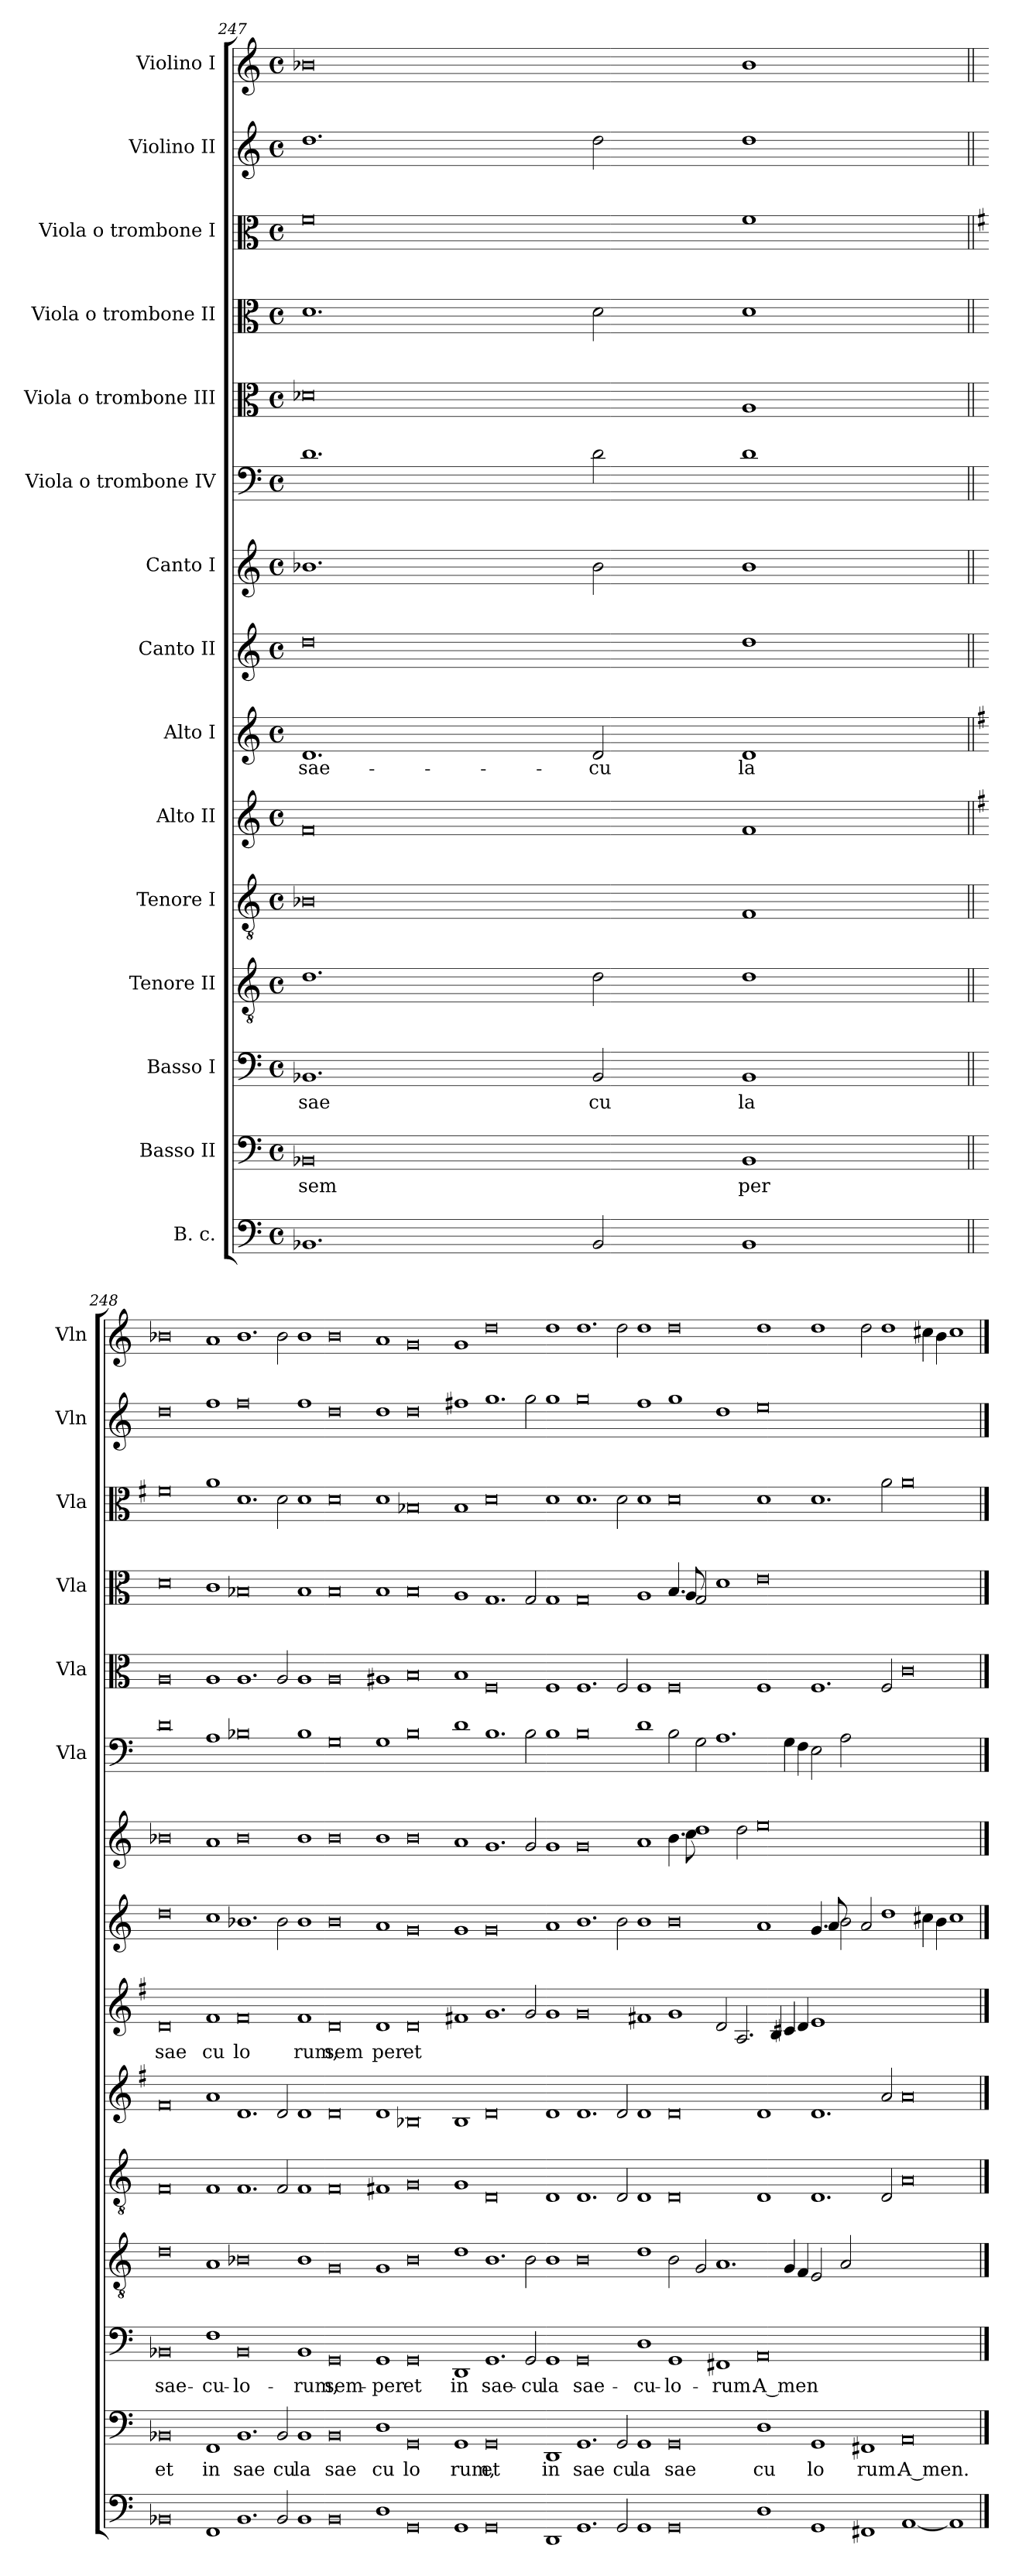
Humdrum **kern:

**kern	**kern	**text	**kern	**text	**kern	**kern	**kern	**kern	**text	**kern	**kern	**kern	**kern	**kern	**kern	**kern	**kern
*part15	*part14	*part14	*part13	*part13	*part12	*part11	*part10	*part9	*part9	*part8	*part7	*part6	*part5	*part4	*part3	*part2	*part1
*staff15	*staff14	*staff14	*staff13	*staff13	*staff12	*staff11	*staff10	*staff9	*staff9	*staff8	*staff7	*staff6	*staff5	*staff4	*staff3	*staff2	*staff1
*I"B. c.	*I"Basso II	*	*I"Basso I	*	*I"Tenore II	*I"Tenore I	*I"Alto II	*I"Alto I	*	*I"Canto II	*I"Canto I	*I"Viola o trombone IV	*I"Viola o trombone III	*I"Viola o trombone II	*I"Viola o trombone I	*I"Violino II	*I"Violino I
*	*	*	*	*	*	*	*	*	*	*	*	*I'Vla	*I'Vla	*I'Vla	*I'Vla	*I'Vln	*I'Vln
!!LO:PB:g=z
*clefF4	*clefF4	*	*clefF4	*	*clefGv2	*clefGv2	*clefG2	*clefG2	*	*clefG2	*clefG2	*clefF4	*clefC3	*clefC3	*clefC3	*clefG2	*clefG2
*k[]	*k[]	*	*k[]	*	*k[]	*k[]	*k[]	*k[]	*	*k[]	*k[]	*k[]	*k[]	*k[]	*k[]	*k[]	*k[]
*M4/4	*M4/4	*	*M4/4	*	*M4/4	*M4/4	*M4/4	*M4/4	*	*M4/4	*M4/4	*M4/4	*M4/4	*M4/4	*M4/4	*M4/4	*M4/4
*met(c)	*met(c)	*	*met(c)	*	*met(c)	*met(c)	*met(c)	*met(c)	*	*met(c)	*met(c)	*met(c)	*met(c)	*met(c)	*met(c)	*met(c)	*met(c)
=247	=247	=247	=247	=247	=247	=247	=247	=247	=247	=247	=247	=247	=247	=247	=247	=247	=247
!	!	!LO:LY:b	!	!LO:LY:b	!	!	!	!	!LO:LY:b	!	!	!	!	!	!	!	!
1.BB-X	0BB-X	sem	1.BB-X	sae	1.d	0B-X	0f	1.d	sae-	0dd	1.b-X	1.d	0d-X	1.d	0f	1.dd	0b-X
!	!	!	!	!LO:LY:b	!	!	!	!	!LO:LY:b	!	!	!	!	!	!	!	!
2BB-/	.	.	2BB-/	cu	2d\	.	.	2d/	-cu	.	2b-\	2d\	.	2d\	.	2dd\	.
!	!	!LO:LY:b	!	!LO:LY:b	!	!	!	!	!LO:LY:b	!	!	!	!	!	!	!	!
1BB-	1BB-	per	1BB-	la	1d	1F	1f	1d	la	1dd	1b-	1d	1A	1d	1f	1dd	1b-
!!LO:PB:g=z
=248||	=248||	=248||	=248||	=248||	=248||	=248||	=248||	=248||	=248||	=248||	=248||	=248||	=248||	=248||	=248||	=248||	=248||
*	*	*	*	*	*	*	*k[f#]	*k[f#]	*	*	*	*	*	*	*k[f#]	*	*
*	*	*	*	*	*	*	*G:	*G:	*	*	*	*	*	*	*G:	*	*
!	!	!LO:LY:b	!	!LO:LY:b	!	!	!	!	!LO:LY:b	!	!	!	!	!	!	!	!
0BB-X	0BB-X	et	0BB-X	sae-	0d	0F	0f#	0d	sae	0dd	0b-X	0d	0A	0d	0f#	0dd	0b-X
!	!	!LO:LY:b	!	!LO:LY:b	!	!	!	!	!LO:LY:b	!	!	!	!	!	!	!	!
1FF	1FF	in	1F	-cu-	1A	1F	1a	1f#	cu	1cc	1a	1A	1A	1c	1a	1ff	1a
!	!	!LO:LY:b	!	!LO:LY:b	!	!	!	!	!LO:LY:b	!	!	!	!	!	!	!	!
1.BB-	1.BB-	sae	0BB-	-lo-	0B-X	1.F	1.d	0f#	lo	1.b-X	0b-	0B-X	1.A	0B-X	1.d	0ff	1.b-
!	!	!LO:LY:b	!	!	!	!	!	!	!	!	!	!	!	!	!	!	!
2BB-/	2BB-/	cu	.	.	.	2F/	2d/	.	.	2b-\	.	.	2A/	.	2d\	.	2b-\
!	!	!LO:LY:b	!	!LO:LY:b	!	!	!	!	!LO:LY:b	!	!	!	!	!	!	!	!
1BB-	1BB-	la	1BB-	-rum,	1B-	1F	1d	1f#	rum,	1b-	1b-	1B-	1A	1B-	1d	1ff	1b-
!	!	!LO:LY:b	!	!LO:LY:b	!	!	!	!	!LO:LY:b	!	!	!	!	!	!	!	!
0BB-	0BB-	sae	0GG	sem-	0G	0F	0d	0d	sem	0b-	0b-	0G	0A	0B-	0d	0dd	0b-
!	!	!LO:LY:b	!	!LO:LY:b	!	!	!	!	!LO:LY:b	!	!	!	!	!	!	!	!
1D	1D	cu	1GG	-per	1G	1F#X	1d	1d	per	1a	1b-	1G	1A#X	1B-	1d	1dd	1a
!	!	!LO:LY:b	!	!LO:LY:b	!	!	!	!	!LO:LY:b	!	!	!	!	!	!	!	!
0GG	0GG	lo	0GG	et	0B-	0G	0B-X	0d	et	0g	0b-	0B-	0B	0B-	0B-X	0dd	0g
!	!	!LO:LY:b	!	!LO:LY:b	!	!	!	!	!	!	!	!	!	!	!	!	!
1GG	1GG	rum,	1DD	in	1d	1G	1B-	1f#X	.	1g	1a	1d	1B	1A	1B-	1ff#X	1g
!	!	!LO:LY:b	!	!LO:LY:b	!	!	!	!	!	!	!	!	!	!	!	!	!
0GG	0GG	et	1.GG	sae-	1.B-	0D	0d	1.g	.	0g	1.g	1.B-	0F	1.G	0d	1.gg	0dd
!	!	!	!	!LO:LY:b	!	!	!	!	!	!	!	!	!	!	!	!	!
.	.	.	2GG/	-cu	2B-\	.	.	2g/	.	.	2g/	2B-\	.	2G/	.	2gg\	.
!	!	!LO:LY:b	!	!LO:LY:b	!	!	!	!	!	!	!	!	!	!	!	!	!
1DD	1DD	in	1GG	la	1B-	1D	1d	1g	.	1a	1g	1B-	1F	1G	1d	1gg	1dd
!	!	!LO:LY:b	!	!LO:LY:b	!	!	!	!	!	!	!	!	!	!	!	!	!
1.GG	1.GG	sae	0GG	sae-	0B-	1.D	1.d	0g	.	1.b-	0g	0B-	1.F	0G	1.d	0gg	1.dd
!	!	!LO:LY:b	!	!	!	!	!	!	!	!	!	!	!	!	!	!	!
2GG/	2GG/	cu	.	.	.	2D/	2d/	.	.	2b-\	.	.	2F/	.	2d\	.	2dd\
!	!	!LO:LY:b	!	!LO:LY:b	!	!	!	!	!	!	!	!	!	!	!	!	!
1GG	1GG	la	1D	-cu-	1d	1D	1d	1f#X	.	1b-	1a	1d	1F	1A	1d	1ff#	1dd
!	!	!LO:LY:b	!	!LO:LY:b	!	!	!	!	!	!	!	!	!	!	!	!	!
0GG	0GG	sae	1GG	-lo-	2B-\	0D	0d	1g	.	0b-	4.b-\	2B-\	0F	4.B-/	0d	1gg	0dd
.	.	.	.	.	.	.	.	.	.	.	8cc\	.	.	8A/	.	.	.
.	.	.	.	.	2G/	.	.	.	.	.	1dd	2G\	.	2G/	.	.	.
!	!	!	!	!LO:LY:b	!	!	!	!	!	!	!	!	!	!	!	!	!
.	.	.	1FF#X	-rum.	1.A	.	.	2d/	.	.	.	1.A	.	1d	.	1dd	.
.	.	.	.	.	.	.	.	2.A/	.	.	2dd\	.	.	.	.	.	.
!	!	!LO:LY:b	!	!LO:LY:b	!	!	!	!	!	!	!	!	!	!	!	!	!
1D	1D	cu	0AA	A men-	.	1D	1d	.	.	1a	0ee	.	1F	0e	1d	0ee	1dd
.	.	.	.	.	.	.	.	4B/	.	.	.	.	.	.	.	.	.
.	.	.	.	.	4G/	.	.	4c#X/	.	.	.	4G\	.	.	.	.	.
.	.	.	.	.	4F/	.	.	4d/	.	.	.	4F\	.	.	.	.	.
!	!	!LO:LY:b	!	!	!	!	!	!	!	!	!	!	!	!	!	!	!
1GG	1GG	lo	.	.	2E/	1.D	1.d	1e	.	4.g/	.	2E\	1.F	.	1.d	.	1dd
.	.	.	.	.	.	.	.	.	.	8a/	.	.	.	.	.	.	.
.	.	.	.	.	2A/	.	.	.	.	2b-\	.	2A\	.	.	.	.	.
!	!	!LO:LY:b	!	!	!	!	!	!	!	!	!	!	!	!	!	!	!
1FF#X	1FF#X	rum.	0.ryy	.	0.ryy	.	.	0.ryy	.	2a/	0.ryy	0.ryy	.	0.ryy	.	0.ryy	2dd\
.	.	.	.	.	.	2D/	2a/	.	.	1dd	.	.	2F/	.	2a\	.	1dd
!	!	!LO:LY:b	!	!	!	!	!	!	!	!	!	!	!	!	!	!	!
[<1AA	0AA	A men.	.	.	.	0A	0a	.	.	.	.	.	0c	.	0a	.	.
.	.	.	.	.	.	.	.	.	.	4cc#X\	.	.	.	.	.	.	4cc#X\
.	.	.	.	.	.	.	.	.	.	4b-\	.	.	.	.	.	.	4b-\
1AA]	.	.	.	.	.	.	.	.	.	1cc#	.	.	.	.	.	.	1cc#
==	==	==	==	==	==	==	==	==	==	==	==	==	==	==	==	==	==
*-	*-	*-	*-	*-	*-	*-	*-	*-	*-	*-	*-	*-	*-	*-	*-	*-	*-
